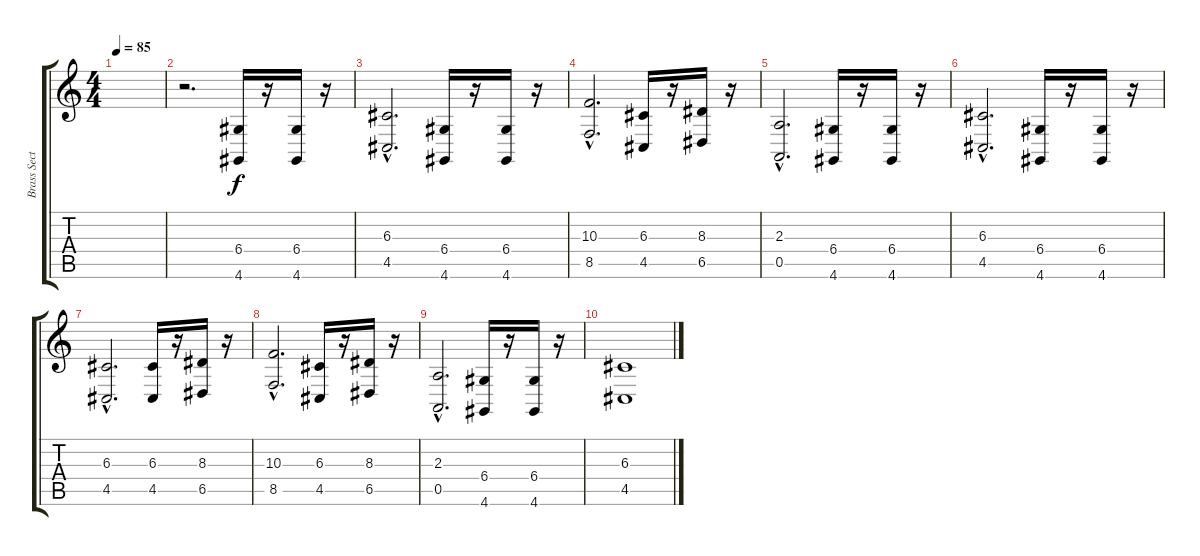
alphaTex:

\track ("Brass Section" "Brass Sect") {instrument brasssection}
\staff {score tabs}
\tuning (E4 B3 G3 D3 A2 E2) {hide}
\ts (4 4)
\tempo 85
\clef g2
\ks c
|
r.2{d} (6.4 4.6).16 r.16 (6.4 4.6).16 r.16 |
(6.3{hac} 4.5{hac}).2{d} (6.4 4.6).16 r.16 (6.4 4.6).16 r.16 |
(10.3{hac} 8.5{hac}).2{d} (6.3 4.5).16 r.16 (8.3 6.5).16 r.16 |
(2.3{hac} 0.5{hac}).2{d} (6.4 4.6).16 r.16 (6.4 4.6).16 r.16 |
(6.3{hac} 4.5{hac}).2{d} (6.4 4.6).16 r.16 (6.4 4.6).16 r.16 |
(6.3{hac} 4.5{hac}).2{d} (6.3 4.5).16 r.16 (8.3 6.5).16 r.16 |
(10.3{hac} 8.5{hac}).2{d} (6.3 4.5).16 r.16 (8.3 6.5).16 r.16 |
(2.3{hac} 0.5{hac}).2{d} (6.4 4.6).16 r.16 (6.4 4.6).16 r.16 |
(6.3 4.5).1
